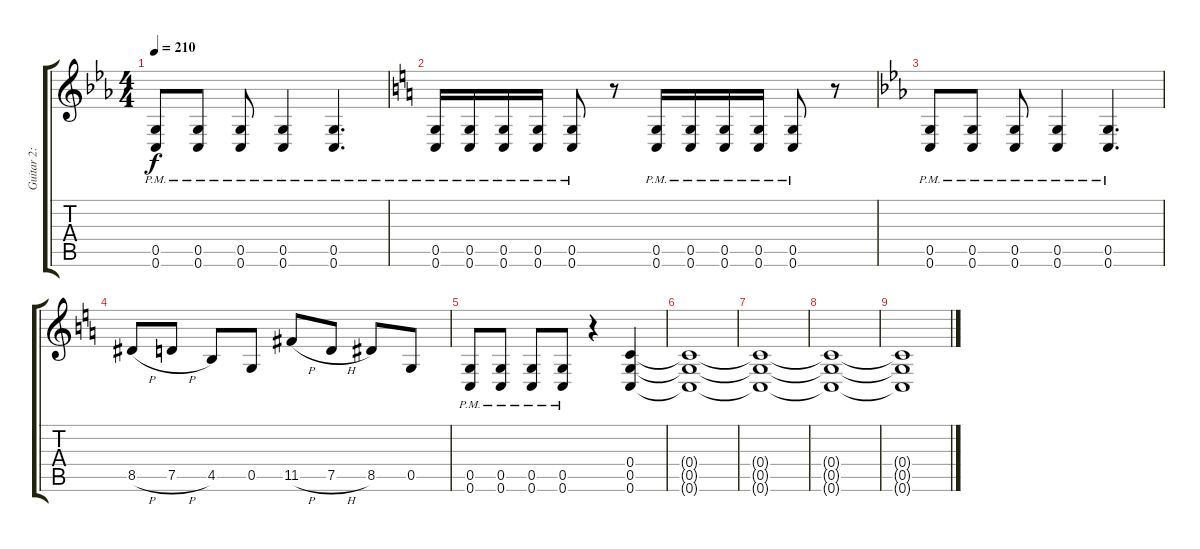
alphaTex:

\track ("Guitar 2: Johan" "Guitar 2: ") {instrument distortionguitar}
\staff {score tabs}
\tuning (D4 A3 F3 C3 G2 C2) {hide}
\ts (4 4)
\tempo 210
\clef g2
\ks cminor
(0.5{pm} 0.6{pm}).8{dy f} (0.5{pm} 0.6{pm}).8 (0.5{pm} 0.6{pm}).8 (0.5{pm} 0.6{pm}).4 (0.5{pm} 0.6{pm}).4{d} |
\ks c
(0.5{pm} 0.6{pm}).16 (0.5{pm} 0.6{pm}).16 (0.5{pm} 0.6{pm}).16 (0.5{pm} 0.6{pm}).16 (0.5{pm} 0.6{pm}).8 r.8 (0.5{pm} 0.6{pm}).16 (0.5{pm} 0.6{pm}).16 (0.5{pm} 0.6{pm}).16 (0.5{pm} 0.6{pm}).16 (0.5{pm} 0.6{pm}).8 r.8 |
\ks cminor
(0.5{pm} 0.6{pm}).8 (0.5{pm} 0.6{pm}).8 (0.5{pm} 0.6{pm}).8 (0.5{pm} 0.6{pm}).4 (0.5{pm} 0.6{pm}).4{d} |
\ks c
8.5{h}.8 7.5{h}.8 4.5.8 0.5.8 11.5{h}.8 7.5{h}.8 8.5.8 0.5.8 |
(0.5{pm} 0.6).8 (0.5{pm} 0.6).8 (0.5{pm} 0.6).8 (0.5{pm} 0.6).8 r.4 (0.4 0.5 0.6).4 |
(0.4{t} 0.5{t} 0.6{t}).1 |
(0.4{t} 0.5{t} 0.6{t}).1 |
(0.4{t} 0.5{t} 0.6{t}).1 |
(0.4{t} 0.5{t} 0.6{t}).1
